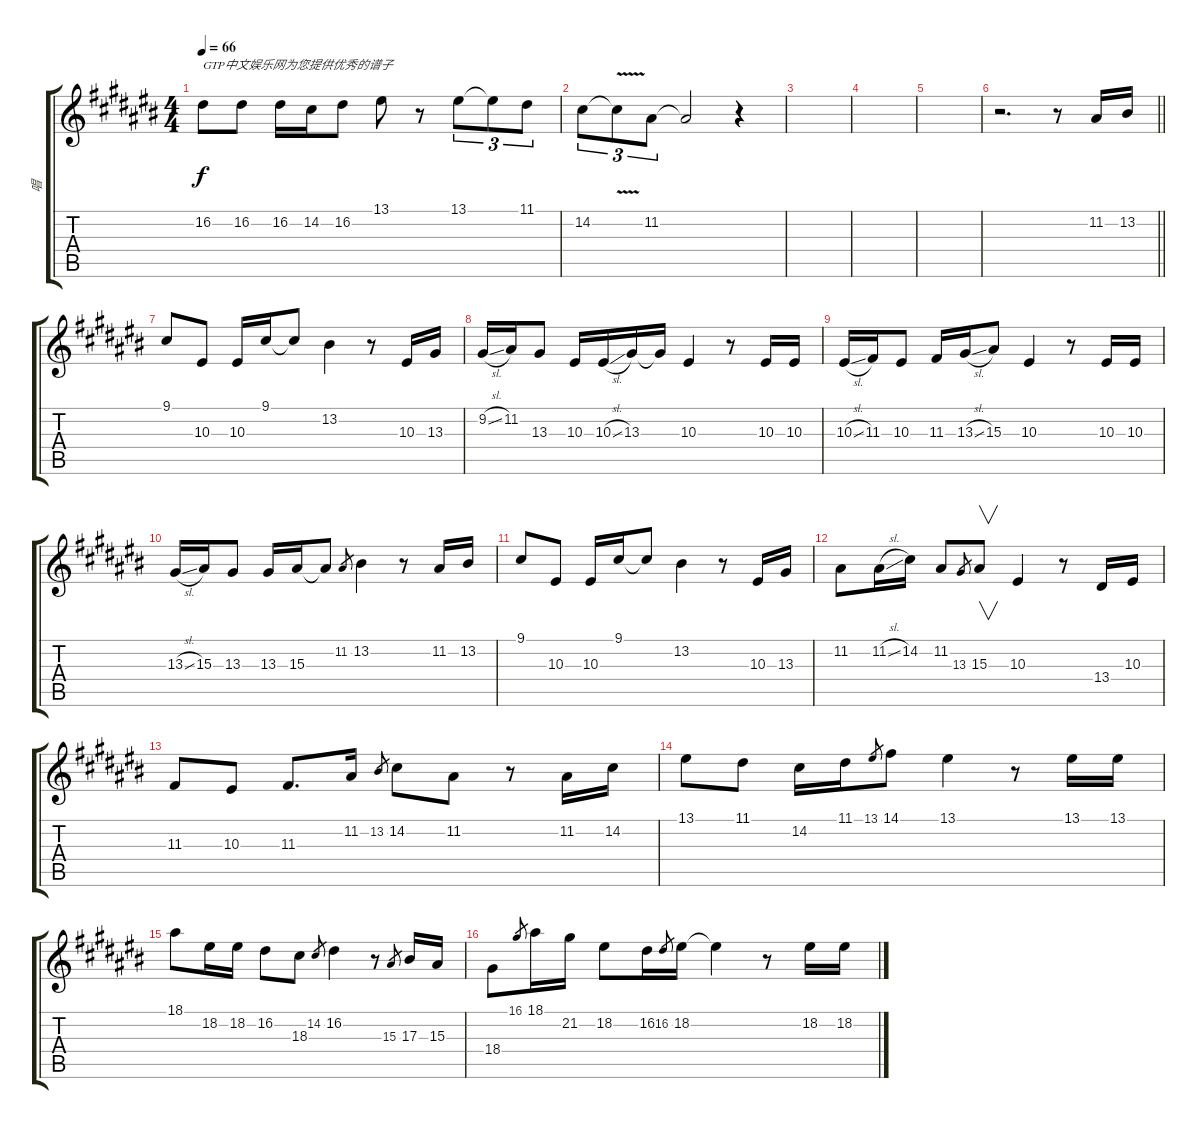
\track ("唱" "唱") {instrument flute}
\staff {score tabs}
\tuning (E4 B3 G3 D3 A2 E2) {hide}
\ts (4 4)
\tempo 66
\clef g2
\ks c#
16.2.8{txt "GTP中文娱乐网为您提供优秀的谱子" dy f} 16.2.8 16.2.16 14.2.16 16.2.8 13.1.8 r.8 13.1.8{tu (3 2)} 13.1{t}.8{tu (3 2)} 11.1.8{tu (3 2)} |
14.2.8{tu (3 2)} 14.2{v t}.8{tu (3 2)} 11.2.8{tu (3 2)} 11.2{t}.2 r.4 |
|
|
|
\barLineRight lightlight
r.2{d} r.8 11.2.16 13.2.16 |
9.1.8 10.3.8 10.3.16 9.1.16 9.1{t}.8 13.2.4 r.8 10.3.16 13.3.16 |
9.2{sl}.16 11.2.16 13.3.8 10.3.16 10.3{sl}.16 13.3.16 13.3{t}.16 10.3.4 r.8 10.3.16 10.3.16 |
10.3{sl}.16 11.3.16 10.3.8 11.3.16 13.3{sl}.16 15.3.8 10.3.4 r.8 10.3.16 10.3.16 |
13.3{sl}.16 15.3.16 13.3.8 13.3.16 15.3.16 15.3{t}.8 11.2.8{gr} 13.2.4 r.8 11.2.16 13.2.16 |
9.1.8 10.3.8 10.3.16 9.1.16 9.1{t}.8 13.2.4 r.8 10.3.16 13.3.16 |
11.2.8 11.2{sl}.16 14.2.16 11.2.8 13.3.8{gr} 15.3.8{v} 10.3.4 r.8 13.4.16 10.3.16 |
11.3.8 10.3.8 11.3.8{d} 11.2.16 13.2.8{gr} 14.2.8 11.2.8 r.8 11.2.16 14.2.16 |
13.1.8 11.1.8 14.2.16 11.1.16 13.1.8{gr} 14.1.8 13.1.4 r.8 13.1.16 13.1.16 |
18.1.8 18.2.16 18.2.16 16.2.8 18.3.8 14.2.8{gr} 16.2.4 r.8 15.3.8{gr} 17.3.16 15.3.16 |
18.4.8 16.1.8{gr} 18.1.16 21.2.16 18.2.8 16.2.16 16.2.8{gr} 18.2.16 18.2{t}.4 r.8 18.2.16 18.2.16
